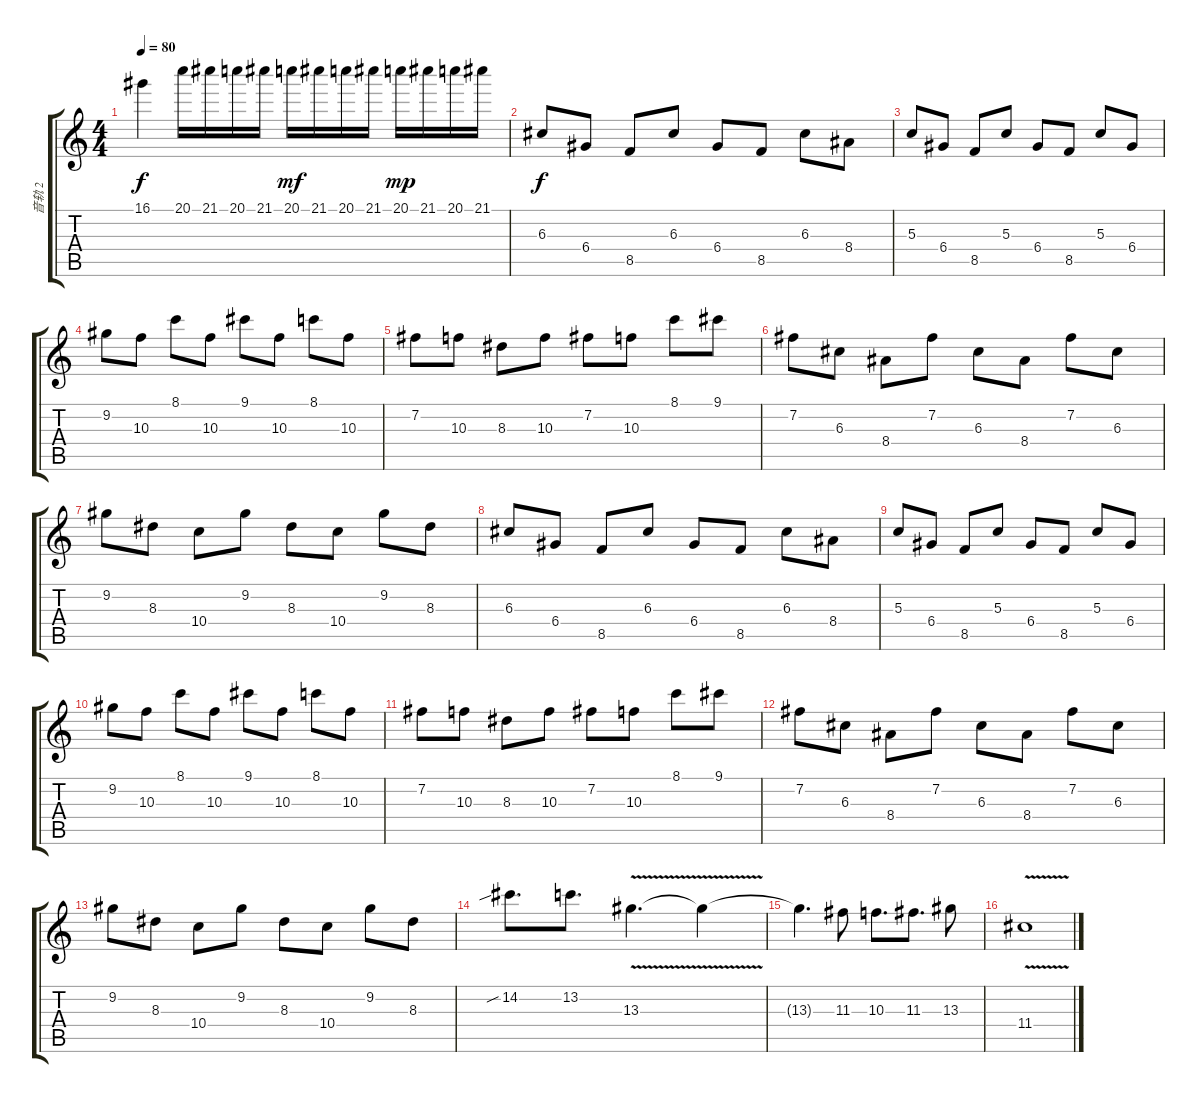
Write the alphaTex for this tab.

\track ("音轨 2" "音轨 2") {instrument overdrivenguitar}
\staff {score tabs}
\tuning (E4 B3 G3 D3 A2 E2) {hide}
\ts (4 4)
\tempo 80
\clef g2
\ks c
16.1{t}.4{dy f} 20.1.16 21.1.16 20.1.16 21.1.16 20.1.16{dy mf} 21.1.16 20.1.16 21.1.16 20.1.16{dy mp} 21.1.16 20.1.16 21.1.16 |
6.3.8{dy f} 6.4.8 8.5.8 6.3.8 6.4.8 8.5.8 6.3.8 8.4.8 |
5.3.8 6.4.8 8.5.8 5.3.8 6.4.8 8.5.8 5.3.8 6.4.8 |
9.2.8 10.3.8 8.1.8 10.3.8 9.1.8 10.3.8 8.1.8 10.3.8 |
7.2.8 10.3.8 8.3.8 10.3.8 7.2.8 10.3.8 8.1.8 9.1.8 |
7.2.8 6.3.8 8.4.8 7.2.8 6.3.8 8.4.8 7.2.8 6.3.8 |
9.2.8 8.3.8 10.4.8 9.2.8 8.3.8 10.4.8 9.2.8 8.3.8 |
6.3.8 6.4.8 8.5.8 6.3.8 6.4.8 8.5.8 6.3.8 8.4.8 |
5.3.8 6.4.8 8.5.8 5.3.8 6.4.8 8.5.8 5.3.8 6.4.8 |
9.2.8 10.3.8 8.1.8 10.3.8 9.1.8 10.3.8 8.1.8 10.3.8 |
7.2.8 10.3.8 8.3.8 10.3.8 7.2.8 10.3.8 8.1.8 9.1.8 |
7.2.8 6.3.8 8.4.8 7.2.8 6.3.8 8.4.8 7.2.8 6.3.8 |
9.2.8 8.3.8 10.4.8 9.2.8 8.3.8 10.4.8 9.2.8 8.3.8 |
14.2{sib}.8{d} 13.2.8{d} 13.3{v}.4{d} 13.3{t}.4 |
13.3{t}.4{d} 11.3.8 10.3.8{d} 11.3.8{d} 13.3.8 |
11.4{v}.1
